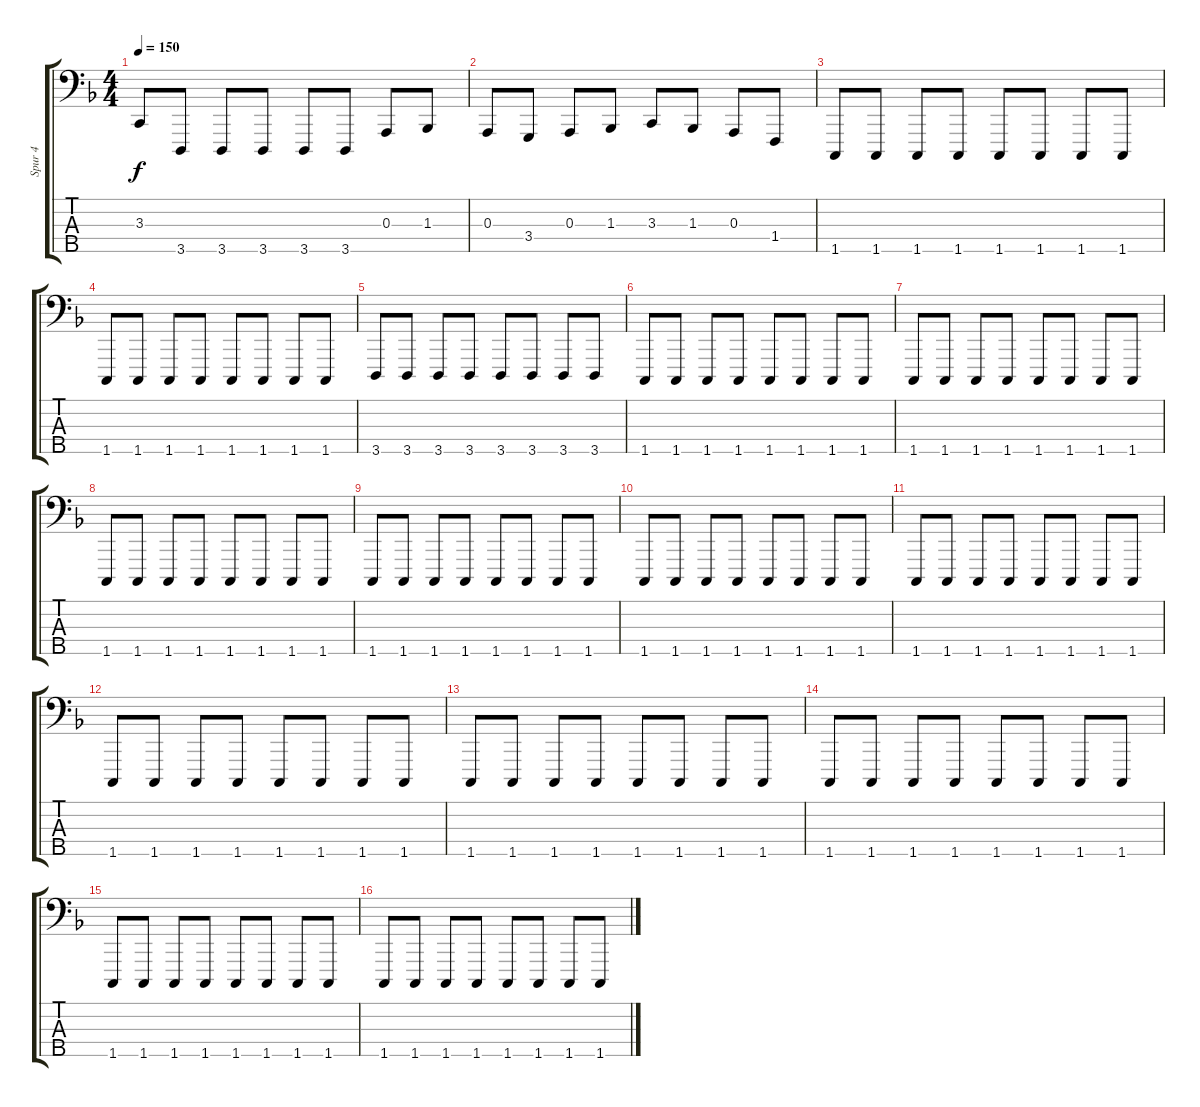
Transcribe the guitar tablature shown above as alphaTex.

\track ("Spur 4" "Spur 4") {instrument cello}
\staff {score tabs}
\tuning (G2 D2 A1 E1 B0) {hide}
\ts (4 4)
\tempo 150
\clef f4
\ks f
3.3.8{dy f} 3.5.8 3.5.8 3.5.8 3.5.8 3.5.8 0.3.8 1.3.8 |
0.3.8 3.4.8 0.3.8 1.3.8 3.3.8 1.3.8 0.3.8 1.4.8 |
1.5.8 1.5.8 1.5.8 1.5.8 1.5.8 1.5.8 1.5.8 1.5.8 |
1.5.8 1.5.8 1.5.8 1.5.8 1.5.8 1.5.8 1.5.8 1.5.8 |
3.5.8 3.5.8 3.5.8 3.5.8 3.5.8 3.5.8 3.5.8 3.5.8 |
1.5.8 1.5.8 1.5.8 1.5.8 1.5.8 1.5.8 1.5.8 1.5.8 |
1.5.8 1.5.8 1.5.8 1.5.8 1.5.8 1.5.8 1.5.8 1.5.8 |
1.5.8 1.5.8 1.5.8 1.5.8 1.5.8 1.5.8 1.5.8 1.5.8 |
1.5.8 1.5.8 1.5.8 1.5.8 1.5.8 1.5.8 1.5.8 1.5.8 |
1.5.8 1.5.8 1.5.8 1.5.8 1.5.8 1.5.8 1.5.8 1.5.8 |
1.5.8 1.5.8 1.5.8 1.5.8 1.5.8 1.5.8 1.5.8 1.5.8 |
1.5.8 1.5.8 1.5.8 1.5.8 1.5.8 1.5.8 1.5.8 1.5.8 |
1.5.8 1.5.8 1.5.8 1.5.8 1.5.8 1.5.8 1.5.8 1.5.8 |
1.5.8 1.5.8 1.5.8 1.5.8 1.5.8 1.5.8 1.5.8 1.5.8 |
1.5.8 1.5.8 1.5.8 1.5.8 1.5.8 1.5.8 1.5.8 1.5.8 |
1.5.8 1.5.8 1.5.8 1.5.8 1.5.8 1.5.8 1.5.8 1.5.8
